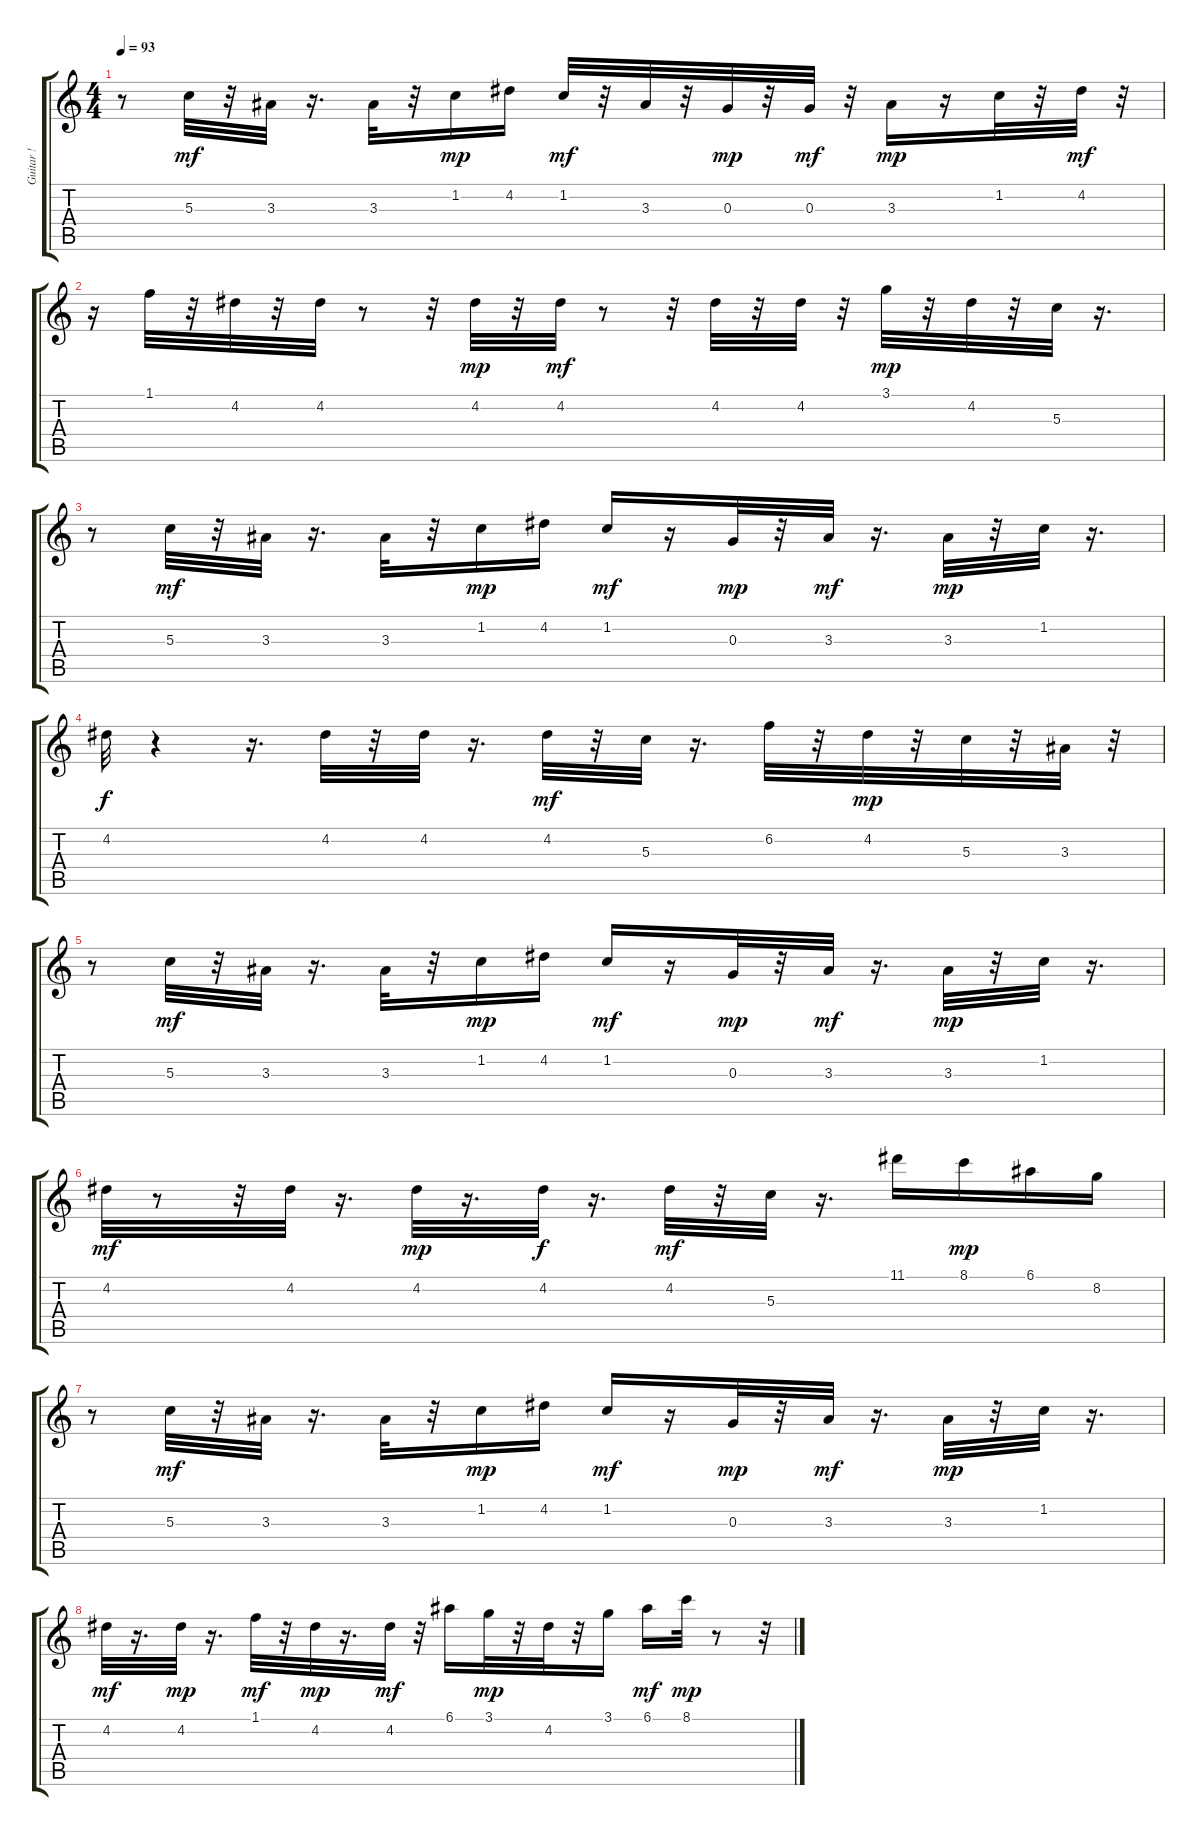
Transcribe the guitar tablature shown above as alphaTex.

\track ("Guitar !" "Guitar !") {instrument electricguitarmuted}
\staff {score tabs}
\tuning (E4 B3 G3 D3 A2 E2) {hide}
\ts (4 4)
\tempo 93
\clef g2
\ks c
r.8{dy mp} 5.3.32{dy mf} r.32 3.3.32 r.16{d} 3.3.32 r.32 1.2.16{dy mp} 4.2.16 1.2.32{dy mf} r.32 3.3.32 r.32 0.3.32{dy mp} r.32 0.3.32{dy mf} r.32 3.3.16{dy mp} r.16 1.2.32 r.32 4.2.32{dy mf} r.32 |
r.16 1.1.32 r.32 4.2.32 r.32 4.2.32 r.8 r.32 4.2.32{dy mp} r.32 4.2.32{dy mf} r.8 r.32 4.2.32 r.32 4.2.32 r.32 3.1.32{dy mp} r.32 4.2.32 r.32 5.3.32 r.16{d} |
r.8 5.3.32{dy mf} r.32 3.3.32 r.16{d} 3.3.32 r.32 1.2.16{dy mp} 4.2.16 1.2.16{dy mf} r.16 0.3.32{dy mp} r.32 3.3.32{dy mf} r.16{d} 3.3.32{dy mp} r.32 1.2.32 r.16{d} |
4.2.32{dy f} r.4 r.16{d} 4.2.32 r.32 4.2.32 r.16{d} 4.2.32{dy mf} r.32 5.3.32 r.16{d} 6.2.32 r.32 4.2.32{dy mp} r.32 5.3.32 r.32 3.3.32 r.32 |
r.8 5.3.32{dy mf} r.32 3.3.32 r.16{d} 3.3.32 r.32 1.2.16{dy mp} 4.2.16 1.2.16{dy mf} r.16 0.3.32{dy mp} r.32 3.3.32{dy mf} r.16{d} 3.3.32{dy mp} r.32 1.2.32 r.16{d} |
4.2.32{dy mf} r.8 r.32 4.2.32 r.16{d} 4.2.32{dy mp} r.16{d} 4.2.32{dy f} r.16{d} 4.2.32{dy mf} r.32 5.3.32 r.16{d} 11.1.16 8.1.16{dy mp} 6.1.16 8.2.16 |
r.8 5.3.32{dy mf} r.32 3.3.32 r.16{d} 3.3.32 r.32 1.2.16{dy mp} 4.2.16 1.2.16{dy mf} r.16 0.3.32{dy mp} r.32 3.3.32{dy mf} r.16{d} 3.3.32{dy mp} r.32 1.2.32 r.16{d} |
4.2.32{dy mf} r.16{d} 4.2.32{dy mp} r.16{d} 1.1.32{dy mf} r.32 4.2.32{dy mp} r.16{d} 4.2.32{dy mf} r.32 6.1.16 3.1.32{dy mp} r.32 4.2.32 r.32 3.1.16 6.1.16{dy mf} 8.1.32{dy mp} r.8 r.32
